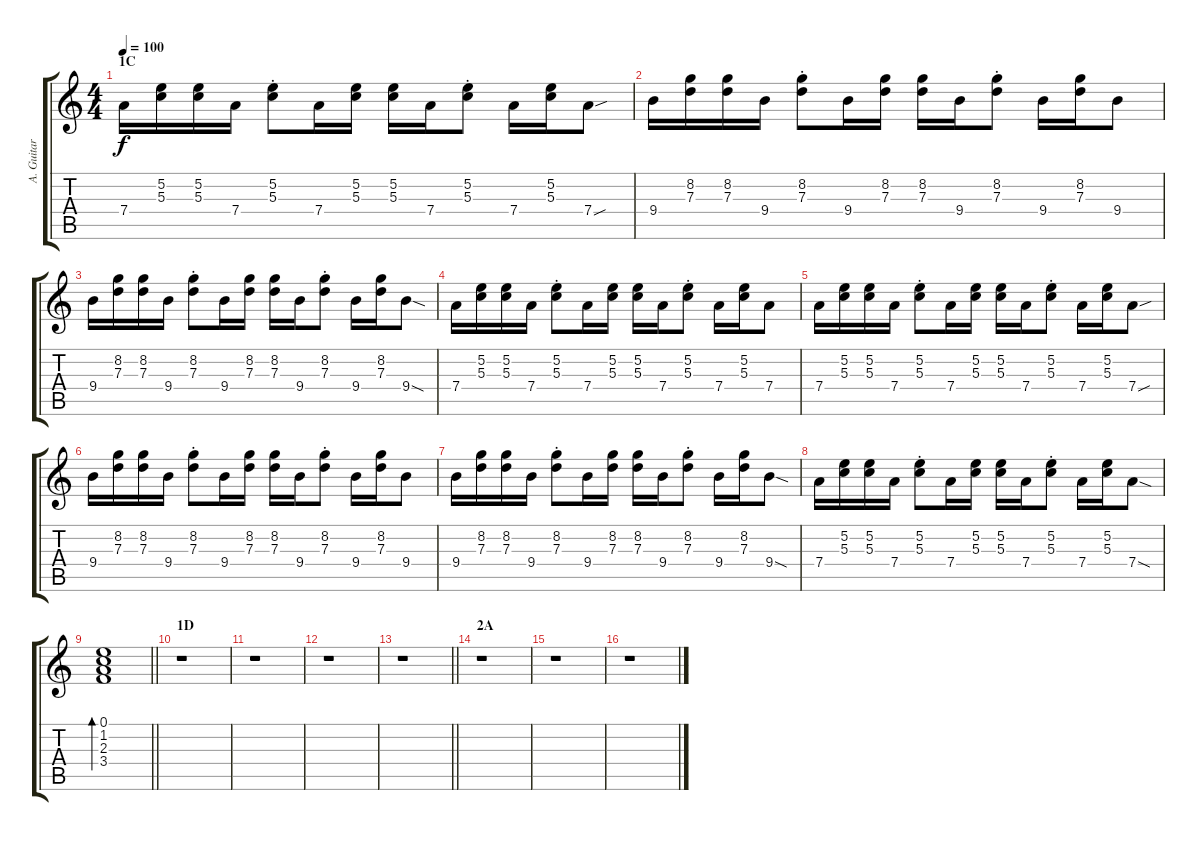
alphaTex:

\track ("A. Guitar II" "A. Guitar ") {instrument acousticguitarsteel}
\staff {score tabs}
\tuning (E4 B3 G3 D3 A2 E2) {hide}
\ts (4 4)
\section ("" "1C")
\tempo 100
\clef g2
\ks c
7.4.16{dy f} (5.2 5.3).16 (5.2 5.3).16 7.4.16 (5.2{st} 5.3{st}).8 7.4.16 (5.2 5.3).16 (5.2 5.3).16 7.4.16 (5.2{st} 5.3{st}).8 7.4.16 (5.2 5.3).16 7.4{sou}.8 |
9.4.16 (8.2 7.3).16 (8.2 7.3).16 9.4.16 (8.2{st} 7.3{st}).8 9.4.16 (8.2 7.3).16 (8.2 7.3).16 9.4.16 (8.2{st} 7.3{st}).8 9.4.16 (8.2 7.3).16 9.4.8 |
9.4.16 (8.2 7.3).16 (8.2 7.3).16 9.4.16 (8.2{st} 7.3{st}).8 9.4.16 (8.2 7.3).16 (8.2 7.3).16 9.4.16 (8.2{st} 7.3{st}).8 9.4.16 (8.2 7.3).16 9.4{sod}.8 |
7.4.16 (5.2 5.3).16 (5.2 5.3).16 7.4.16 (5.2{st} 5.3{st}).8 7.4.16 (5.2 5.3).16 (5.2 5.3).16 7.4.16 (5.2{st} 5.3{st}).8 7.4.16 (5.2 5.3).16 7.4.8 |
7.4.16 (5.2 5.3).16 (5.2 5.3).16 7.4.16 (5.2{st} 5.3{st}).8 7.4.16 (5.2 5.3).16 (5.2 5.3).16 7.4.16 (5.2{st} 5.3{st}).8 7.4.16 (5.2 5.3).16 7.4{sou}.8 |
9.4.16 (8.2 7.3).16 (8.2 7.3).16 9.4.16 (8.2{st} 7.3{st}).8 9.4.16 (8.2 7.3).16 (8.2 7.3).16 9.4.16 (8.2{st} 7.3{st}).8 9.4.16 (8.2 7.3).16 9.4.8 |
9.4.16 (8.2 7.3).16 (8.2 7.3).16 9.4.16 (8.2{st} 7.3{st}).8 9.4.16 (8.2 7.3).16 (8.2 7.3).16 9.4.16 (8.2{st} 7.3{st}).8 9.4.16 (8.2 7.3).16 9.4{sod}.8 |
7.4.16 (5.2 5.3).16 (5.2 5.3).16 7.4.16 (5.2{st} 5.3{st}).8 7.4.16 (5.2 5.3).16 (5.2 5.3).16 7.4.16 (5.2{st} 5.3{st}).8 7.4.16 (5.2 5.3).16 7.4{sod}.8 |
\barLineRight lightlight
(0.1 1.2 2.3 3.4).1{bd 240} |
\section ("" "1D")
r.1 |
r.1 |
r.1 |
\barLineRight lightlight
r.1 |
\section ("" "2A")
r.1 |
r.1 |
r.1
